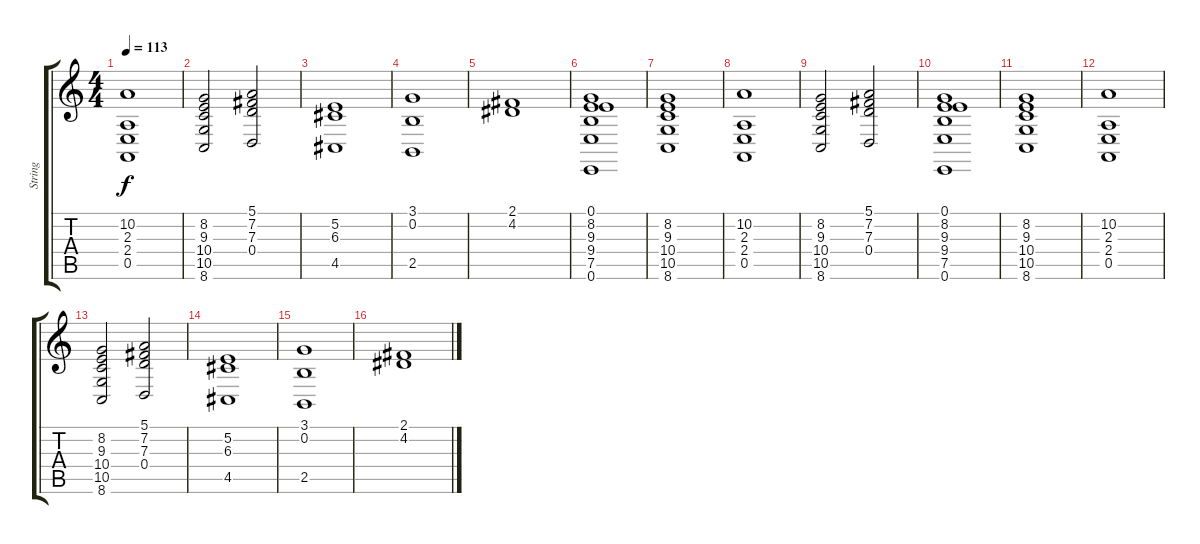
\track ("String" "String") {instrument stringensemble1}
\staff {score tabs}
\tuning (E4 B3 G3 D3 A2 E2) {hide}
\ts (4 4)
\tempo 113
\clef g2
\ks c
(10.2 2.3 2.4 0.5).1{dy f} |
(8.2 9.3 10.4 10.5 8.6).2 (5.1 7.2 7.3 0.4).2 |
(5.2 6.3 4.5).1 |
(3.1 0.2 2.5).1 |
(2.1 4.2).1 |
(0.1 8.2 9.3 9.4 7.5 0.6).1 |
(8.2 9.3 10.4 10.5 8.6).1 |
(10.2 2.3 2.4 0.5).1 |
(8.2 9.3 10.4 10.5 8.6).2 (5.1 7.2 7.3 0.4).2 |
(0.1 8.2 9.3 9.4 7.5 0.6).1 |
(8.2 9.3 10.4 10.5 8.6).1 |
(10.2 2.3 2.4 0.5).1 |
(8.2 9.3 10.4 10.5 8.6).2 (5.1 7.2 7.3 0.4).2 |
(5.2 6.3 4.5).1 |
(3.1 0.2 2.5).1 |
(2.1 4.2).1
